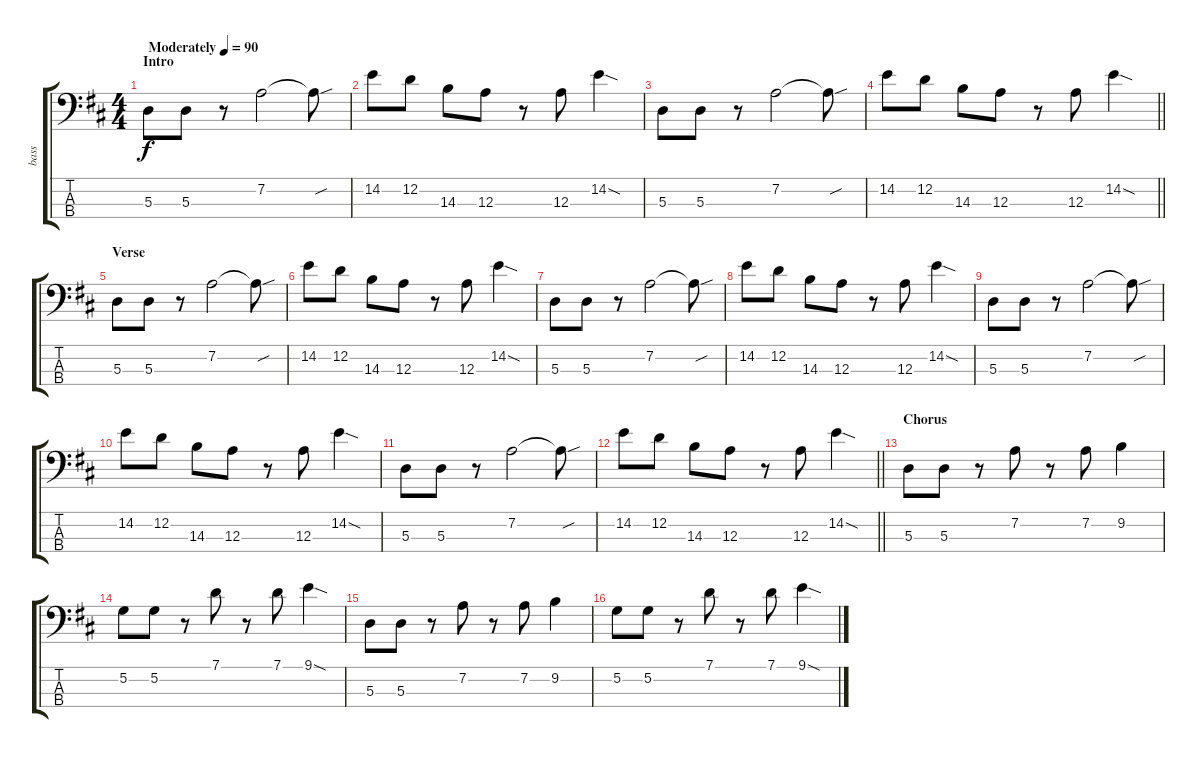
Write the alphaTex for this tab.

\track ("bass" "bass") {instrument electricbasspick}
\staff {score tabs}
\tuning (G2 D2 A1 E1) {hide}
\ts (4 4)
\section ("" "Intro")
\tempo (90 "Moderately")
\clef f4
\ks d
5.3.8{dy f instrument electricbasspick} 5.3.8 r.8 7.2.2 7.2{sou t}.8 |
14.2.8 12.2.8 14.3.8 12.3.8 r.8 12.3.8 14.2{sod}.4 |
5.3.8 5.3.8 r.8 7.2.2 7.2{sou t}.8 |
\barLineRight lightlight
14.2.8 12.2.8 14.3.8 12.3.8 r.8 12.3.8 14.2{sod}.4 |
\section ("" "Verse")
5.3.8 5.3.8 r.8 7.2.2 7.2{sou t}.8 |
14.2.8 12.2.8 14.3.8 12.3.8 r.8 12.3.8 14.2{sod}.4 |
5.3.8 5.3.8 r.8 7.2.2 7.2{sou t}.8 |
14.2.8 12.2.8 14.3.8 12.3.8 r.8 12.3.8 14.2{sod}.4 |
5.3.8 5.3.8 r.8 7.2.2 7.2{sou t}.8 |
14.2.8 12.2.8 14.3.8 12.3.8 r.8 12.3.8 14.2{sod}.4 |
5.3.8 5.3.8 r.8 7.2.2 7.2{sou t}.8 |
\barLineRight lightlight
14.2.8 12.2.8 14.3.8 12.3.8 r.8 12.3.8 14.2{sod}.4 |
\section ("" "Chorus")
5.3.8 5.3.8 r.8 7.2.8 r.8 7.2.8 9.2.4 |
5.2.8 5.2.8 r.8 7.1.8 r.8 7.1.8 9.1{sod}.4 |
5.3.8 5.3.8 r.8 7.2.8 r.8 7.2.8 9.2.4 |
5.2.8 5.2.8 r.8 7.1.8 r.8 7.1.8 9.1{sod}.4
